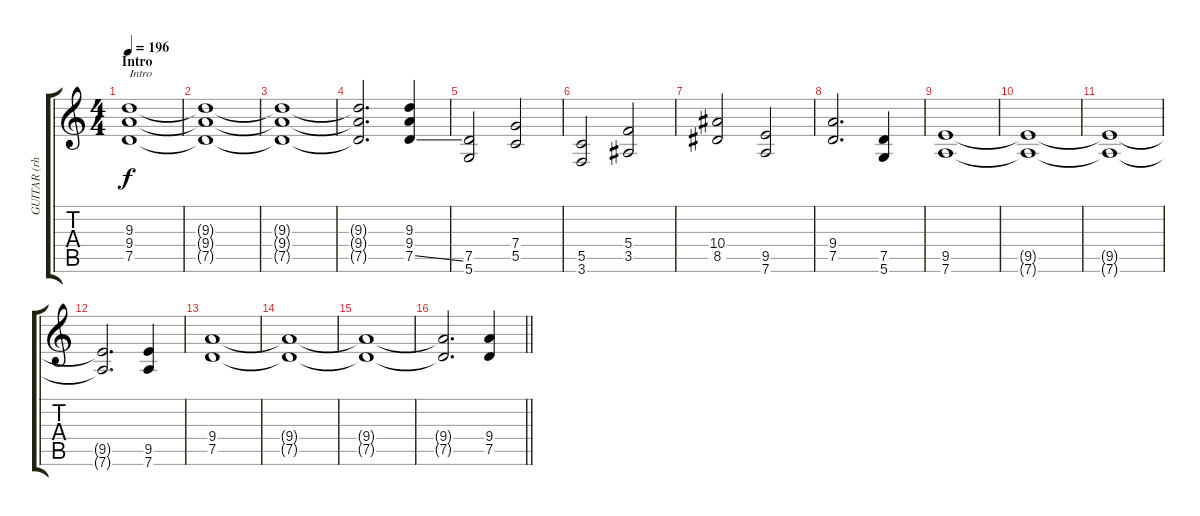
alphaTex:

\track ("GUITAR (rhythm) " "GUITAR (rh") {instrument overdrivenguitar}
\staff {score tabs}
\tuning (D4 A3 F3 C3 G2 D2) {hide}
\ts (4 4)
\section ("" "Intro")
\tempo 196
\clef g2
\ks c
(9.3 9.4 7.5).1{txt "Intro" dy f instrument overdrivenguitar} |
(9.3{t} 9.4{t} 7.5{t}).1 |
(9.3{t} 9.4{t} 7.5{t}).1 |
(9.3{t} 9.4{t} 7.5{t}).2{d} (9.3 9.4 7.5{ss}).4 |
(7.5 5.6).2 (7.4 5.5).2 |
(5.5 3.6).2 (5.4 3.5).2 |
(10.4 8.5).2 (9.5 7.6).2 |
(9.4 7.5).2{d} (7.5 5.6).4 |
(9.5 7.6).1 |
(9.5{t} 7.6{t}).1 |
(9.5{t} 7.6{t}).1 |
(9.5{t} 7.6{t}).2{d} (9.5 7.6).4 |
(9.4 7.5).1 |
(9.4{t} 7.5{t}).1 |
(9.4{t} 7.5{t}).1 |
\barLineRight lightlight
(9.4{t} 7.5{t}).2{d} (9.4{ss} 7.5{ss}).4
